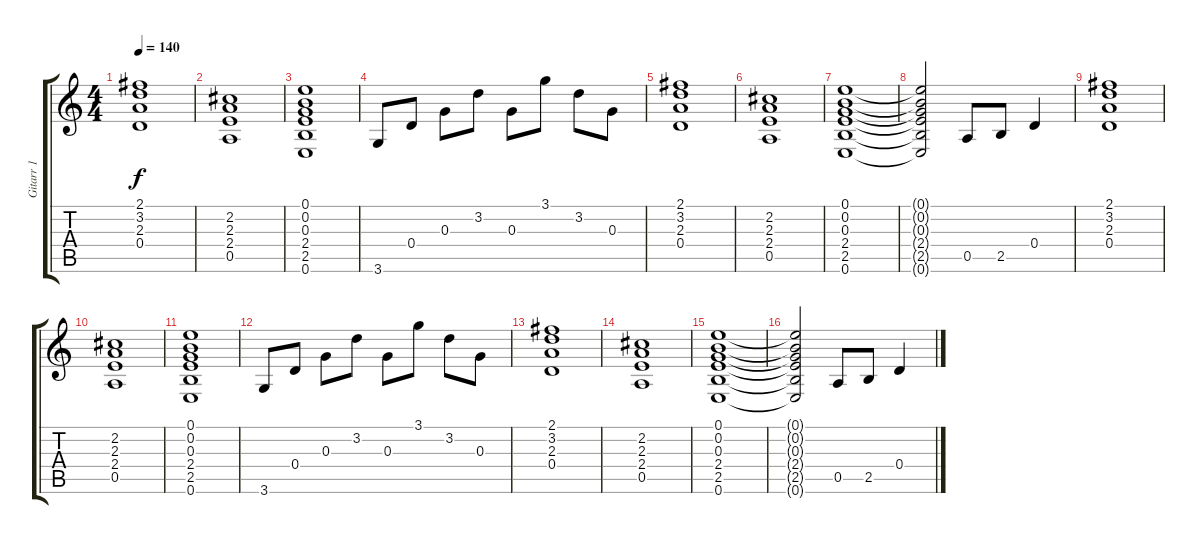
\track ("Gitarr 1" "Gitarr 1") {instrument electricguitarclean}
\staff {score tabs}
\tuning (E4 B3 G3 D3 A2 E2) {hide}
\ts (4 4)
\tempo 140
\clef g2
\ks c
(2.1 3.2 2.3 0.4).1{dy f} |
(2.2 2.3 2.4 0.5).1 |
(0.1 0.2 0.3 2.4 2.5 0.6).1 |
3.6.8 0.4.8 0.3.8 3.2.8 0.3.8 3.1.8 3.2.8 0.3.8 |
(2.1 3.2 2.3 0.4).1 |
(2.2 2.3 2.4 0.5).1 |
(0.1 0.2 0.3 2.4 2.5 0.6).1 |
(0.1{t} 0.2{t} 0.3{t} 2.4{t} 2.5{t} 0.6{t}).2 0.5.8 2.5.8 0.4.4 |
(2.1 3.2 2.3 0.4).1 |
(2.2 2.3 2.4 0.5).1 |
(0.1 0.2 0.3 2.4 2.5 0.6).1 |
3.6.8 0.4.8 0.3.8 3.2.8 0.3.8 3.1.8 3.2.8 0.3.8 |
(2.1 3.2 2.3 0.4).1 |
(2.2 2.3 2.4 0.5).1 |
(0.1 0.2 0.3 2.4 2.5 0.6).1 |
(0.1{t} 0.2{t} 0.3{t} 2.4{t} 2.5{t} 0.6{t}).2 0.5.8 2.5.8 0.4.4
